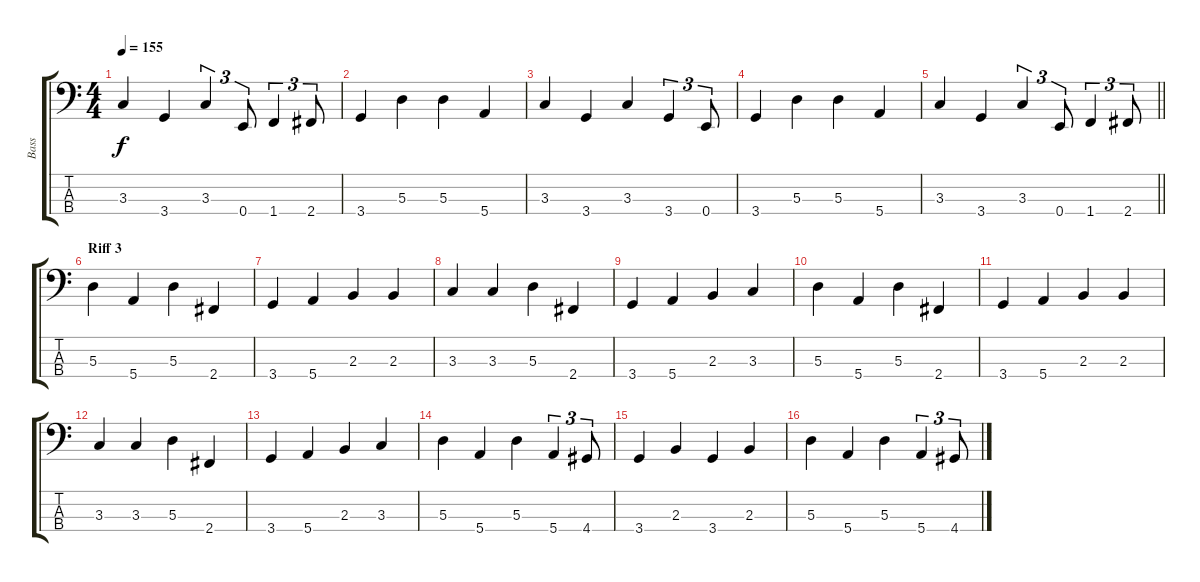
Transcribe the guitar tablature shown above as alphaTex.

\track ("Bass" "Bass") {instrument electricbassfinger}
\staff {score tabs}
\tuning (G2 D2 A1 E1) {hide}
\ts (4 4)
\tempo 155
\clef f4
\ks c
3.3.4{dy f} 3.4.4 3.3.4{tu (3 2)} 0.4.8{tu (3 2)} 1.4.4{tu (3 2)} 2.4.8{tu (3 2)} |
3.4.4 5.3.4 5.3.4 5.4.4 |
3.3.4 3.4.4 3.3.4 3.4.4{tu (3 2)} 0.4.8{tu (3 2)} |
3.4.4 5.3.4 5.3.4 5.4.4 |
\barLineRight lightlight
3.3.4 3.4.4 3.3.4{tu (3 2)} 0.4.8{tu (3 2)} 1.4.4{tu (3 2)} 2.4.8{tu (3 2)} |
\section ("" "Riff 3")
5.3.4 5.4.4 5.3.4 2.4.4 |
3.4.4 5.4.4 2.3.4 2.3.4 |
3.3.4 3.3.4 5.3.4 2.4.4 |
3.4.4 5.4.4 2.3.4 3.3.4 |
5.3.4 5.4.4 5.3.4 2.4.4 |
3.4.4 5.4.4 2.3.4 2.3.4 |
3.3.4 3.3.4 5.3.4 2.4.4 |
3.4.4 5.4.4 2.3.4 3.3.4 |
5.3.4 5.4.4 5.3.4 5.4.4{tu (3 2)} 4.4.8{tu (3 2)} |
3.4.4 2.3.4 3.4.4 2.3.4 |
5.3.4 5.4.4 5.3.4 5.4.4{tu (3 2)} 4.4.8{tu (3 2)}
